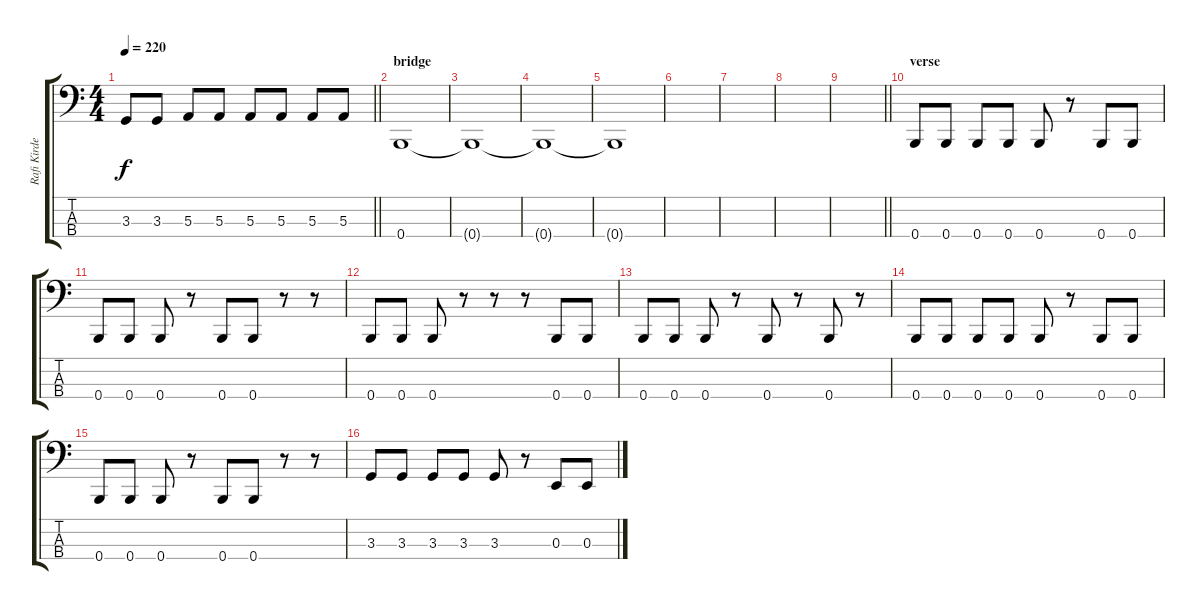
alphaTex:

\track ("Rafi Kirder" "Rafi Kirde") {instrument electricbasspick}
\staff {score tabs}
\tuning (D2 A1 E1 B0) {hide}
\ts (4 4)
\tempo 220
\clef f4
\barLineRight lightlight
\ks c
3.3.8{dy f} 3.3.8 5.3.8 5.3.8 5.3.8 5.3.8 5.3.8 5.3.8 |
\section ("" "bridge")
0.4.1 |
0.4{t}.1 |
0.4{t}.1 |
0.4{t}.1 |
|
|
|
\barLineRight lightlight
|
\section ("" "verse")
0.4.8 0.4.8 0.4.8 0.4.8 0.4.8 r.8 0.4.8 0.4.8 |
0.4.8 0.4.8 0.4.8 r.8 0.4.8 0.4.8 r.8 r.8 |
0.4.8 0.4.8 0.4.8 r.8 r.8 r.8 0.4.8 0.4.8 |
0.4.8 0.4.8 0.4.8 r.8 0.4.8 r.8 0.4.8 r.8 |
0.4.8 0.4.8 0.4.8 0.4.8 0.4.8 r.8 0.4.8 0.4.8 |
0.4.8 0.4.8 0.4.8 r.8 0.4.8 0.4.8 r.8 r.8 |
3.3.8 3.3.8 3.3.8 3.3.8 3.3.8 r.8 0.3.8 0.3.8
